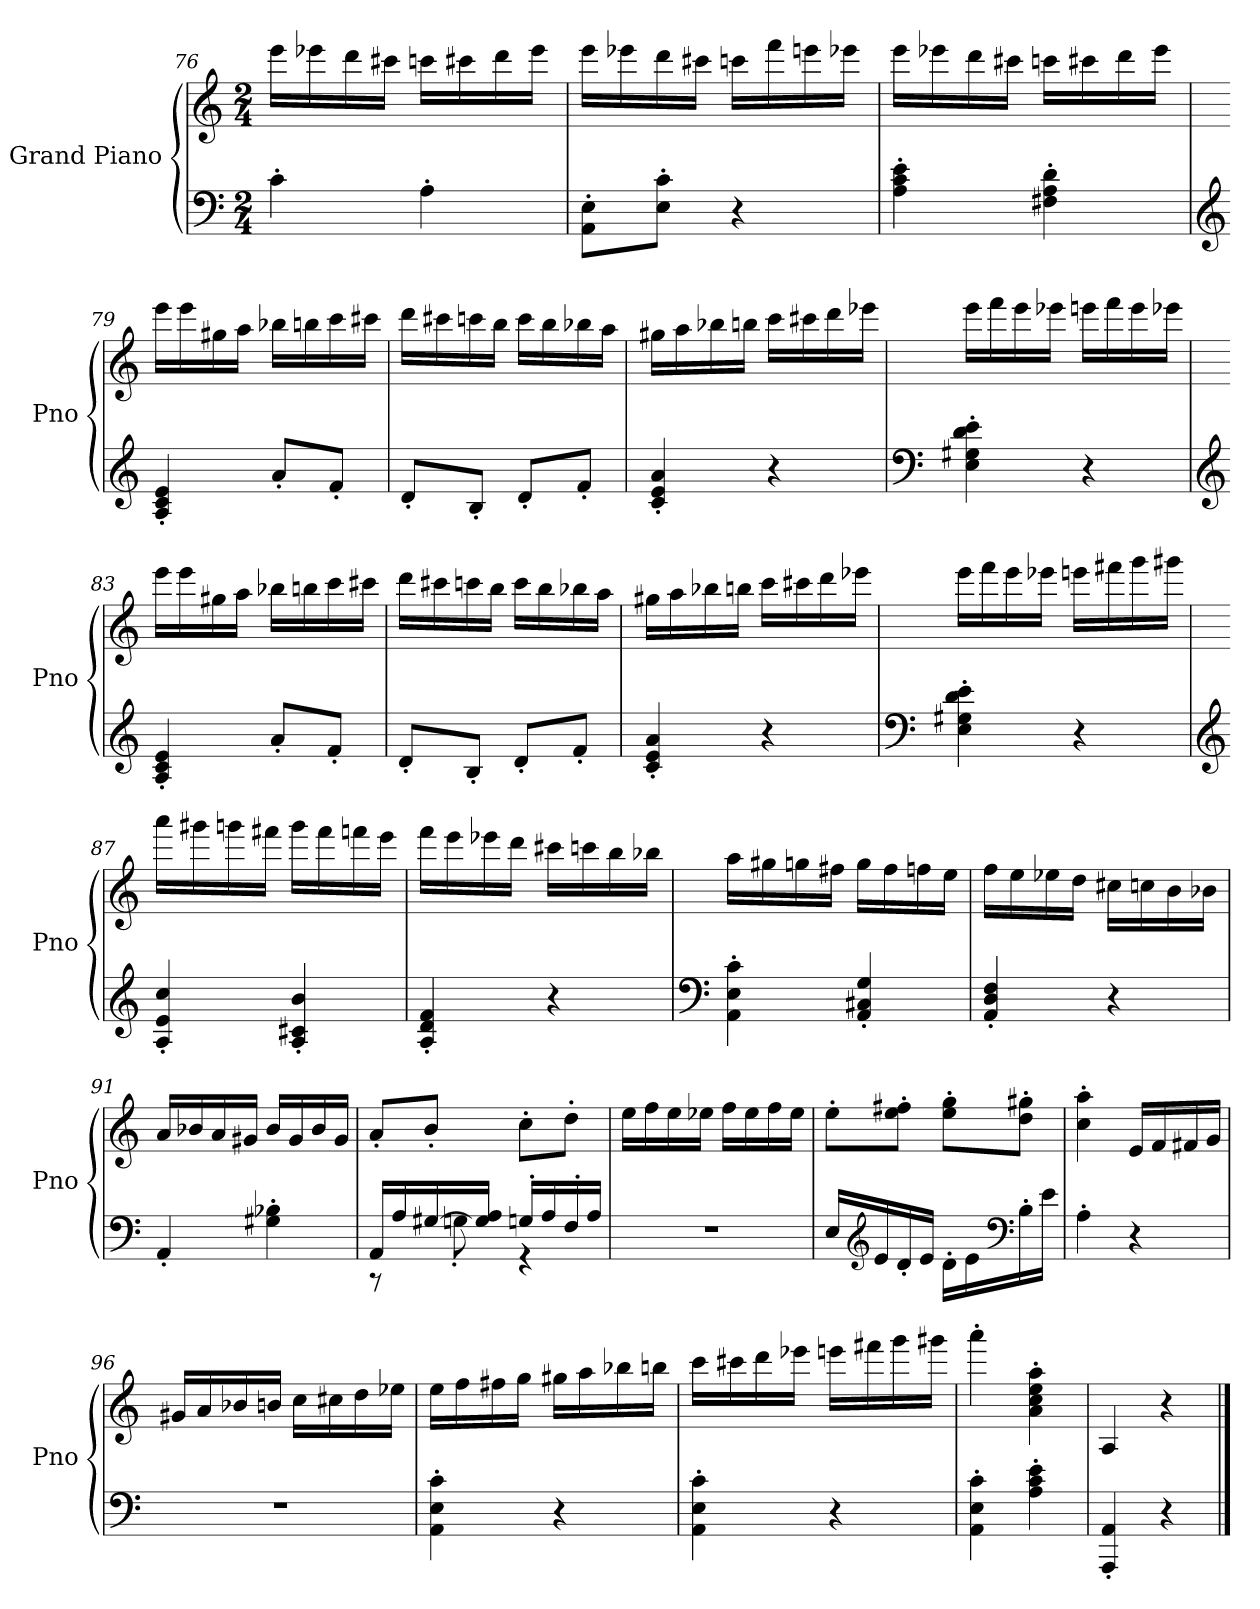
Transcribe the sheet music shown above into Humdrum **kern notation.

**kern	**kern
*part1	*part1
*staff2	*staff1
*I"Grand Piano	*
*I'Pno	*
*clefF4	*clefG2
*k[]	*k[]
*M2/4	*M2/4
=76	=76
4c'\	16eee\LL
.	16eee-X\
.	16ddd\
.	16ccc#X\JJ
4A'\	16cccn\LL
.	16ccc#X\
.	16ddd\
.	16eee-\JJ
=77	=77
8AA\' 8E\'L	16eee\LL
.	16eee-X\
8E\' 8c\'J	16ddd\
.	16ccc#X\JJ
4r	16cccn\LL
.	16fff\
.	16eeen\
.	16eee-X\JJ
!!LO:PB:g=z
=78	=78
4A\' 4c\' 4e\'	16eee\LL
.	16eee-X\
.	16ddd\
.	16ccc#X\JJ
4F#X\' 4A\' 4d\'	16cccn\LL
.	16ccc#X\
.	16ddd\
.	16eee-\JJ
=79	=79
*clefG2	*
4A/' 4c/' 4e/'	16eee\LL
.	16eee\
.	16gg#X\
.	16aa\JJ
8a'/L	16bb-X\LL
.	16bbn\
8f'/J	16ccc\
.	16ccc#X\JJ
=80	=80
8d'/L	16ddd\LL
.	16ccc#X\
8B'/J	16cccn\
.	16bb\JJ
8d'/L	16ccc\LL
.	16bb\
8f'/J	16bb-X\
.	16aa\JJ
=81	=81
4c/' 4e/' 4a/'	16gg#X\LL
.	16aa\
.	16bb-X\
.	16bbn\JJ
4r	16ccc\LL
.	16ccc#X\
.	16ddd\
.	16eee-X\JJ
!!LO:LB:g=z
=82	=82
*clefF4	*
4E\' 4G#X\' 4d\' 4e\'	16eee\LL
.	16fff\
.	16eee\
.	16eee-X\JJ
4r	16eeen\LL
.	16fff\
.	16eee\
.	16eee-X\JJ
=83	=83
*clefG2	*
4A/' 4c/' 4e/'	16eee\LL
.	16eee\
.	16gg#X\
.	16aa\JJ
8a'/L	16bb-X\LL
.	16bbn\
8f'/J	16ccc\
.	16ccc#X\JJ
=84	=84
8d'/L	16ddd\LL
.	16ccc#X\
8B'/J	16cccn\
.	16bb\JJ
8d'/L	16ccc\LL
.	16bb\
8f'/J	16bb-X\
.	16aa\JJ
=85	=85
4c/' 4e/' 4a/'	16gg#X\LL
.	16aa\
.	16bb-X\
.	16bbn\JJ
4r	16ccc\LL
.	16ccc#X\
.	16ddd\
.	16eee-X\JJ
!!LO:LB:g=z
=86	=86
*clefF4	*
4E\' 4G#X\' 4d\' 4e\'	16eee\LL
.	16fff\
.	16eee\
.	16eee-X\JJ
4r	16eeen\LL
.	16fff#X\
.	16ggg\
.	16ggg#X\JJ
=87	=87
*clefG2	*
4A/' 4e/' 4cc/'	16aaa\LL
.	16ggg#X\
.	16gggn\
.	16fff#X\JJ
4A/' 4c#X/' 4b/'	16ggg\LL
.	16fff#\
.	16fffn\
.	16eee\JJ
=88	=88
4A/' 4d/' 4f/'	16fff\LL
.	16eee\
.	16eee-X\
.	16ddd\JJ
4r	16ccc#X\LL
.	16cccn\
.	16bb\
.	16bb-X\JJ
!!LO:LB:g=z
=89	=89
*clefF4	*
4AA\' 4E\' 4c\'	16aa\LL
.	16gg#X\
.	16ggn\
.	16ff#X\JJ
4AA/' 4C#X/' 4G/'	16gg\LL
.	16ff#\
.	16ffn\
.	16ee\JJ
=90	=90
4AA/' 4D/' 4F/'	16ff\LL
.	16ee\
.	16ee-X\
.	16dd\JJ
4r	16cc#X\LL
.	16ccn\
.	16b\
.	16b-X\JJ
=91	=91
4AA'/	16a/LL
.	16b-X/
.	16a/
.	16g#X/JJ
4G#X\' 4B-X\'	16b-/LL
.	16g#/
.	16b-/
.	16g#/JJ
=92	=92
*^	*
16AA/LL	8r	8a'/L
16A/	.	.
[16G#X/	8Gn'\	8b'/J
16G#/] 16A/JJ	.	.
16Gn'/LL	4r	8cc'\L
16A/	.	.
16F'/	.	8dd'\J
16A/JJ	.	.
*v	*v	*
!!LO:LB:g=z
=93	=93
2r	16ee\LL
.	16ff\
.	16ee\
.	16ee-X\JJ
.	16ff\LL
.	16ee-\
.	16ff\
.	16ee-\JJ
=94	=94
16E/LL	8ee'\L
*clefG2	*
16e/	.
16d'/	8ee\' 8ff#X\'J
16e/JJ	.
16d'\LL	8ee\' 8gg\'L
16e\	.
*clefF4	*
16B'\	8dd\' 8gg#X\'J
16e\JJ	.
=95	=95
4A'\	4cc\' 4aa\'
4r	16e/LL
.	16f/
.	16f#X/
.	16g/JJ
=96	=96
2r	16g#X/LL
.	16a/
.	16b-X/
.	16bn/JJ
.	16cc\LL
.	16cc#X\
.	16dd\
.	16ee-X\JJ
!!LO:LB:g=z
=97	=97
4AA\' 4E\' 4c\'	16ee\LL
.	16ff\
.	16ff#X\
.	16gg\JJ
4r	16gg#X\LL
.	16aa\
.	16bb-X\
.	16bbn\JJ
=98	=98
4AA\' 4E\' 4c\'	16ccc\LL
.	16ccc#X\
.	16ddd\
.	16eee-X\JJ
4r	16eeen\LL
.	16fff#X\
.	16ggg\
.	16ggg#X\JJ
=99	=99
4AA\' 4E\' 4c\'	4aaa'\
4A\' 4c\' 4e\'	4a\' 4cc\' 4ee\' 4aa\'
=100	=100
4AAA/' 4AA/'	4A/
4r	4r
==	==
*-	*-
